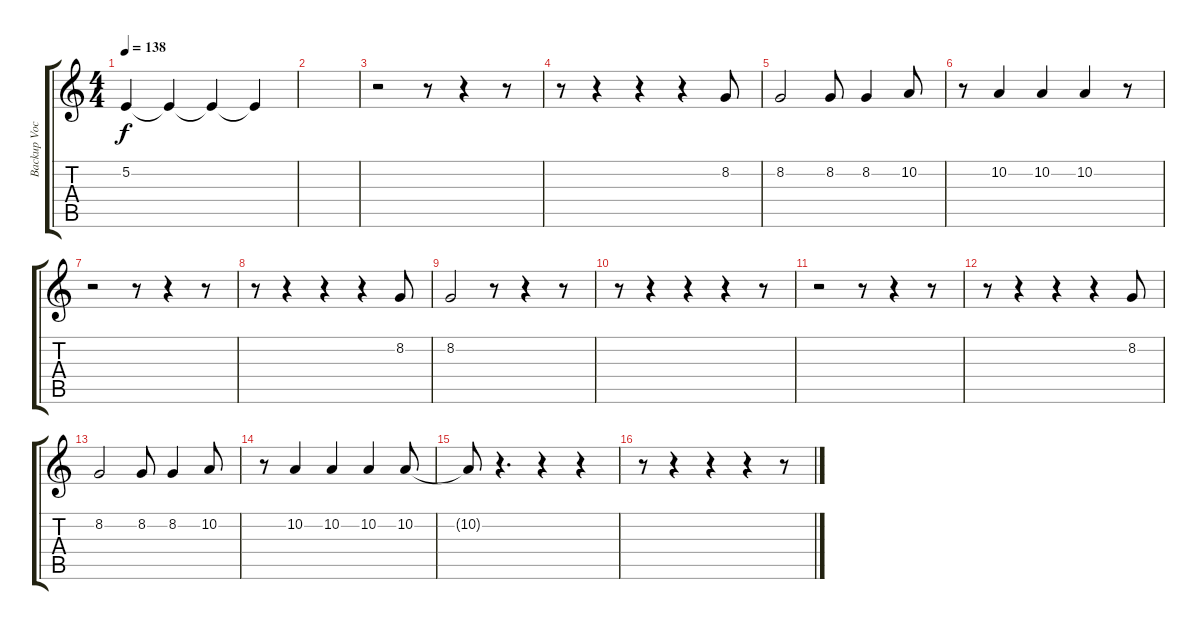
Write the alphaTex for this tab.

\track ("Backup Vocals" "Backup Voc") {instrument altosax}
\staff {score tabs}
\tuning (E4 B3 G3 D3 A2 E2) {hide}
\ts (4 4)
\tempo 138
\clef g2
\ks c
5.2{t}.4{dy f} 5.2{t}.4 5.2{t}.4 5.2{t}.4 |
|
r.2 r.8 r.4 r.8 |
r.8 r.4 r.4 r.4 8.2.8 |
8.2.2 8.2.8 8.2.4 10.2.8 |
r.8 10.2.4 10.2.4 10.2.4 r.8 |
r.2 r.8 r.4 r.8 |
r.8 r.4 r.4 r.4 8.2.8 |
8.2.2 r.8 r.4 r.8 |
r.8 r.4 r.4 r.4 r.8 |
r.2 r.8 r.4 r.8 |
r.8 r.4 r.4 r.4 8.2.8 |
8.2.2 8.2.8 8.2.4 10.2.8 |
r.8 10.2.4 10.2.4 10.2.4 10.2.8 |
10.2{t}.8 r.4{d} r.4 r.4 |
r.8 r.4 r.4 r.4 r.8
